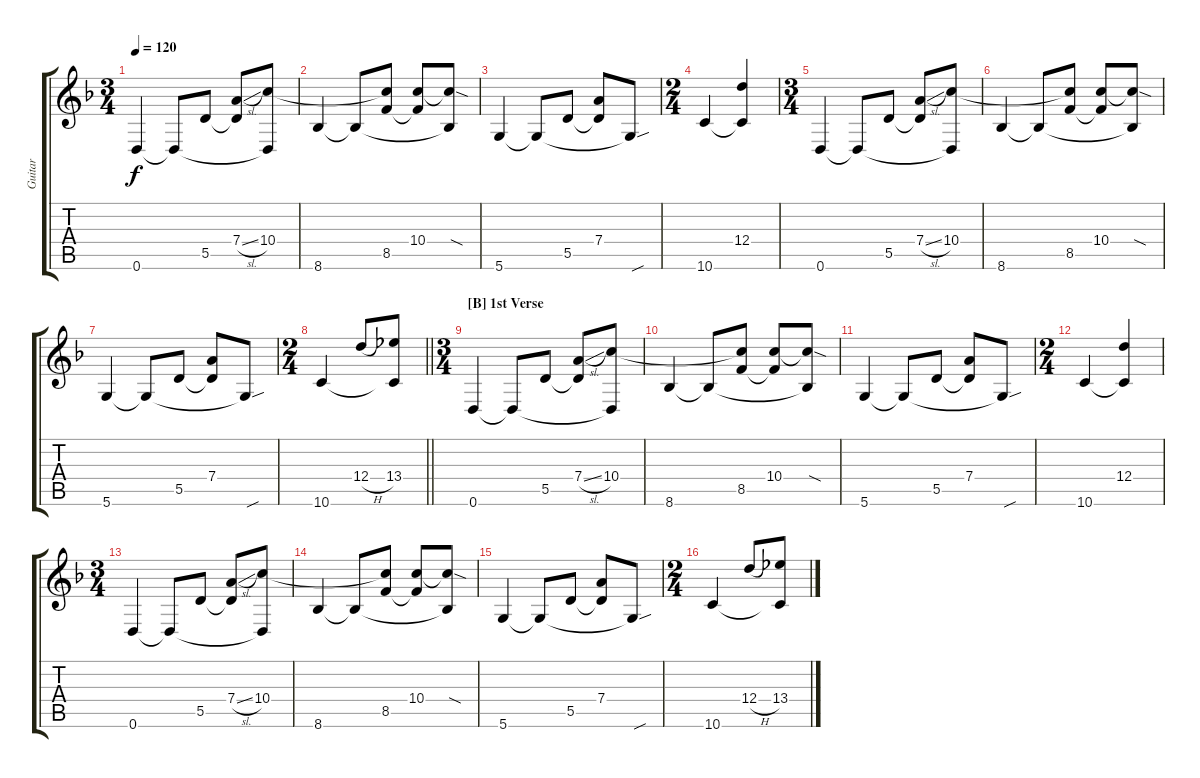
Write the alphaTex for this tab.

\track ("Guitar" "Guitar") {instrument electricguitarclean}
\staff {score tabs}
\tuning (E4 B3 G3 D3 A2 D2) {hide}
\ts (3 4)
\tempo 120
\clef g2
\ks dminor
0.6.4{dy f} 0.6{t}.8 5.5.8 (7.4{sl} 5.5{t}).8 (10.4 0.6{t}).8 |
8.6.4 8.6{t}.8 (10.4{t} 8.5).8 (10.4 8.5{t}).8 (10.4{sod t} 8.6{t}).8 |
5.6.4 5.6{t}.8 5.5.8 (7.4 5.5{t}).8 5.6{sou t}.8 |
\ts (2 4)
10.6.4 (12.4 10.6{t}).4 |
\ts (3 4)
0.6.4 0.6{t}.8 5.5.8 (7.4{sl} 5.5{t}).8 (10.4 0.6{t}).8 |
8.6.4 8.6{t}.8 (10.4{t} 8.5).8 (10.4 8.5{t}).8 (10.4{sod t} 8.6{t}).8 |
5.6.4 5.6{t}.8 5.5.8 (7.4 5.5{t}).8 5.6{sou t}.8 |
\ts (2 4)
\barLineRight lightlight
10.6.4 12.4{h}.8 (13.4 10.6{t}).8 |
\ts (3 4)
\section ("" "[B] 1st Verse")
0.6.4 0.6{t}.8 5.5.8 (7.4{sl} 5.5{t}).8 (10.4 0.6{t}).8 |
8.6.4 8.6{t}.8 (10.4{t} 8.5).8 (10.4 8.5{t}).8 (10.4{sod t} 8.6{t}).8 |
5.6.4 5.6{t}.8 5.5.8 (7.4 5.5{t}).8 5.6{sou t}.8 |
\ts (2 4)
10.6.4 (12.4 10.6{t}).4 |
\ts (3 4)
0.6.4 0.6{t}.8 5.5.8 (7.4{sl} 5.5{t}).8 (10.4 0.6{t}).8 |
8.6.4 8.6{t}.8 (10.4{t} 8.5).8 (10.4 8.5{t}).8 (10.4{sod t} 8.6{t}).8 |
5.6.4 5.6{t}.8 5.5.8 (7.4 5.5{t}).8 5.6{sou t}.8 |
\ts (2 4)
10.6.4 12.4{h}.8 (13.4 10.6{t}).8
